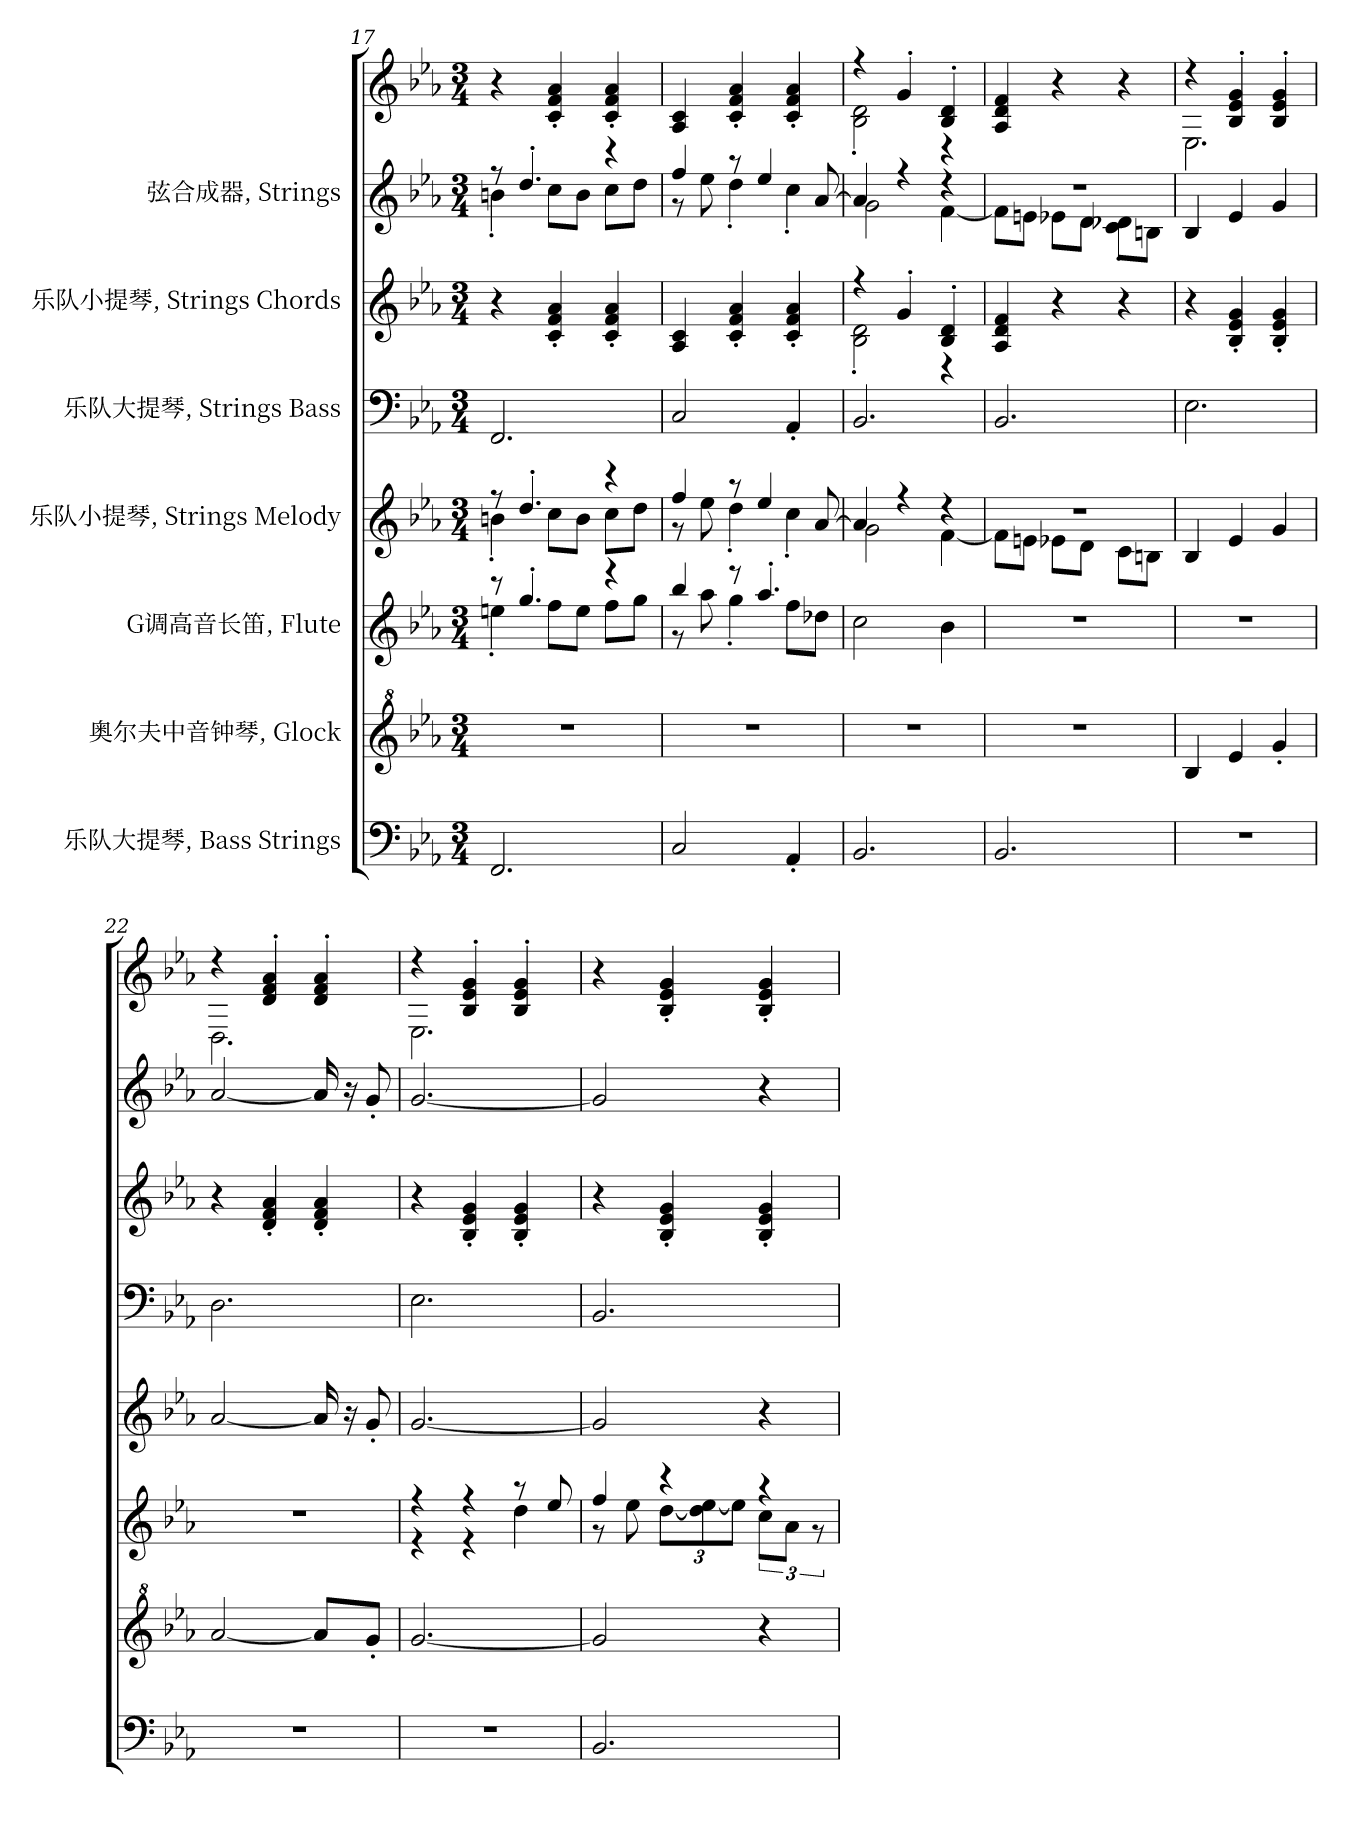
**kern	**kern	**kern	**kern	**kern	**kern	**kern	**kern
*part7	*part6	*part5	*part4	*part3	*part2	*part1	*part1
*staff8	*staff7	*staff6	*staff5	*staff4	*staff3	*staff2	*staff1
*I"乐队大提琴, Bass Strings	*I"奥尔夫中音钟琴, Glock	*I"G调高音长笛, Flute	*I"乐队小提琴, Strings Melody	*I"乐队大提琴, Strings Bass	*I"乐队小提琴, Strings Chords	*I"弦合成器, Strings	*
*clefF4	*clefG^2	*clefG2	*clefG2	*clefF4	*clefG2	*clefG2	*clefG2
*	*	*ITrd-4c-7	*	*	*	*	*
*k[b-e-a-]	*k[b-e-a-]	*k[b-e-]	*k[b-e-a-]	*k[b-e-a-]	*k[b-e-a-]	*k[b-e-a-]	*k[b-e-a-]
*M3/4	*M3/4	*M3/4	*M3/4	*M3/4	*M3/4	*M3/4	*M3/4
=17	=17	=17	=17	=17	=17	=17	=17
*	*	*^	*^	*	*	*^	*
2.FF/	2.r	8r	4bbn'\	8r	4bn'\	2.FF/	4r	8r	4bn'\	4r
.	.	4.ddd'/	.	4.dd'/	.	.	.	4.dd'/	.	.
.	.	.	8ccc\L	.	8cc\L	.	4c/' 4f/' 4a-/'	.	8cc\L	4c/' 4f/' 4a-/'
.	.	.	8bb\J	.	8b\J	.	.	.	8b\J	.
.	.	4r	8ccc\L	4r	8cc\L	.	4c/' 4f/' 4a-/'	4r	8cc\L	4c/' 4f/' 4a-/'
.	.	.	8ddd\J	.	8dd\J	.	.	.	8dd\J	.
!!LO:PB:g=z
=18	=18	=18	=18	=18	=18	=18	=18	=18	=18	=18
2C/	2.r	4fff/	8r	4ff/	8r	2C/	4A-/ 4c/	4ff/	8r	4A-/ 4c/
.	.	.	8eee-\	.	8ee-\	.	.	.	8ee-\	.
.	.	8r	4ddd'\	8r	4dd'\	.	4c/' 4f/' 4a-/'	8r	4dd'\	4c/' 4f/' 4a-/'
.	.	4.eee-'/	.	4ee-/	.	.	.	4ee-/	.	.
4AA-'/	.	.	8ccc\L	.	4cc'\	4AA-'/	4c/' 4f/' 4a-/'	.	4cc'\	4c/' 4f/' 4a-/'
.	.	.	8aa-X\J	[8a-/	.	.	.	[8a-/	.	.
*	*	*v	*v	*	*	*	*	*	*	*
=19	=19	=19	=19	=19	=19	=19	=19	=19	=19
*	*	*	*	*	*	*^	*	*	*^
2.BB-/	2.r	2gg\	4a-/]	2g\	2.BB-/	4r	2B-\' 2d\'	4a-/]	2g\	4r	2B-\' 2d\'
.	.	.	4r	.	.	4g'/	.	4r	.	4g'/	.
.	.	4ff\	4r	[4f\	.	4B-/' 4d/'	4r	4r	[4f\	4B-/' 4d/'	4r
*	*	*	*	*	*	*v	*v	*	*	*v	*v
=20	=20	=20	=20	=20	=20	=20	=20	=20	=20
2.BB-/	2.r	2.r	2.r	8f\L]	2.BB-/	4A-/ 4d/ 4f/	2.r	8f\L]	4A-/ 4d/ 4f/
.	.	.	.	8en\J	.	.	.	8en\J	.
.	.	.	.	8e-X\L	.	4r	.	8e-X\L	4r
.	.	.	.	8d\J	.	.	.	8d\J	.
.	.	.	.	8c\L	.	4r	.	8c\' 8d-X\'L	4r
.	.	.	.	8Bn\J	.	.	.	8Bn\J	.
*	*	*	*v	*v	*	*	*v	*v	*
=21	=21	=21	=21	=21	=21	=21	=21
*	*	*	*	*	*	*	*^
2.r	4b-/	2.r	4B-/	2.E-\	4r	4B-/	4r	2.E-\
.	4ee-/	.	4e-/	.	4B-/' 4e-/' 4g/'	4e-/	4B-/' 4e-/' 4g/'	.
.	4gg'/	.	4g/	.	4B-/' 4e-/' 4g/'	4g/	4B-/' 4e-/' 4g/'	.
=22	=22	=22	=22	=22	=22	=22	=22	=22
2.r	[2aa-/	2.r	[2a-/	2.D\	4r	[2a-/	4r	2.D\
.	.	.	.	.	4d/' 4f/' 4a-/'	.	4d/' 4f/' 4a-/'	.
.	8aa-/L]	.	16a-/]	.	4d/' 4f/' 4a-/'	16a-/]	4d/' 4f/' 4a-/'	.
.	.	.	16r	.	.	16r	.	.
.	8gg'/J	.	8g'/	.	.	8g'/	.	.
!!LO:PB:g=z	!!
=23	=23	=23	=23	=23	=23	=23	=23	=23
*	*	*^	*	*	*	*	*	*
2.r	[2.gg/	4r	4r	[2.g/	2.E-\	4r	[2.g/	4r	2.E-\
.	.	4r	4r	.	.	4B-/' 4e-/' 4g/'	.	4B-/' 4e-/' 4g/'	.
.	.	8r	4aa\	.	.	4B-/' 4e-/' 4g/'	.	4B-/' 4e-/' 4g/'	.
.	.	8bb-/	.	.	.	.	.	.	.
*	*	*	*	*	*	*	*	*v	*v
=24	=24	=24	=24	=24	=24	=24	=24	=24
2.BB-/	2gg/]	4ccc/	8r	2g/]	2.BB-/	4r	2g/]	4r
.	.	.	8bb-\	.	.	.	.	.
*	*	*	*Xbrackettup	*	*	*	*	*
.	.	4r	[12aa\L	.	.	4B-/' 4e-/' 4g/'	.	4B-/' 4e-/' 4g/'
.	.	.	12aa\] [12bb-\	.	.	.	.	.
.	.	.	12bb-\J]	.	.	.	.	.
*	*	*	*brackettup	*	*	*	*	*
.	4r	4r	12gg\L	4r	.	4B-/' 4e-/' 4g/'	4r	4B-/' 4e-/' 4g/'
.	.	.	12ee-\J	.	.	.	.	.
.	.	.	12r	.	.	.	.	.
*	*	*v	*v	*	*	*	*	*
=	=	=	=	=	=	=	=
*-	*-	*-	*-	*-	*-	*-	*-
